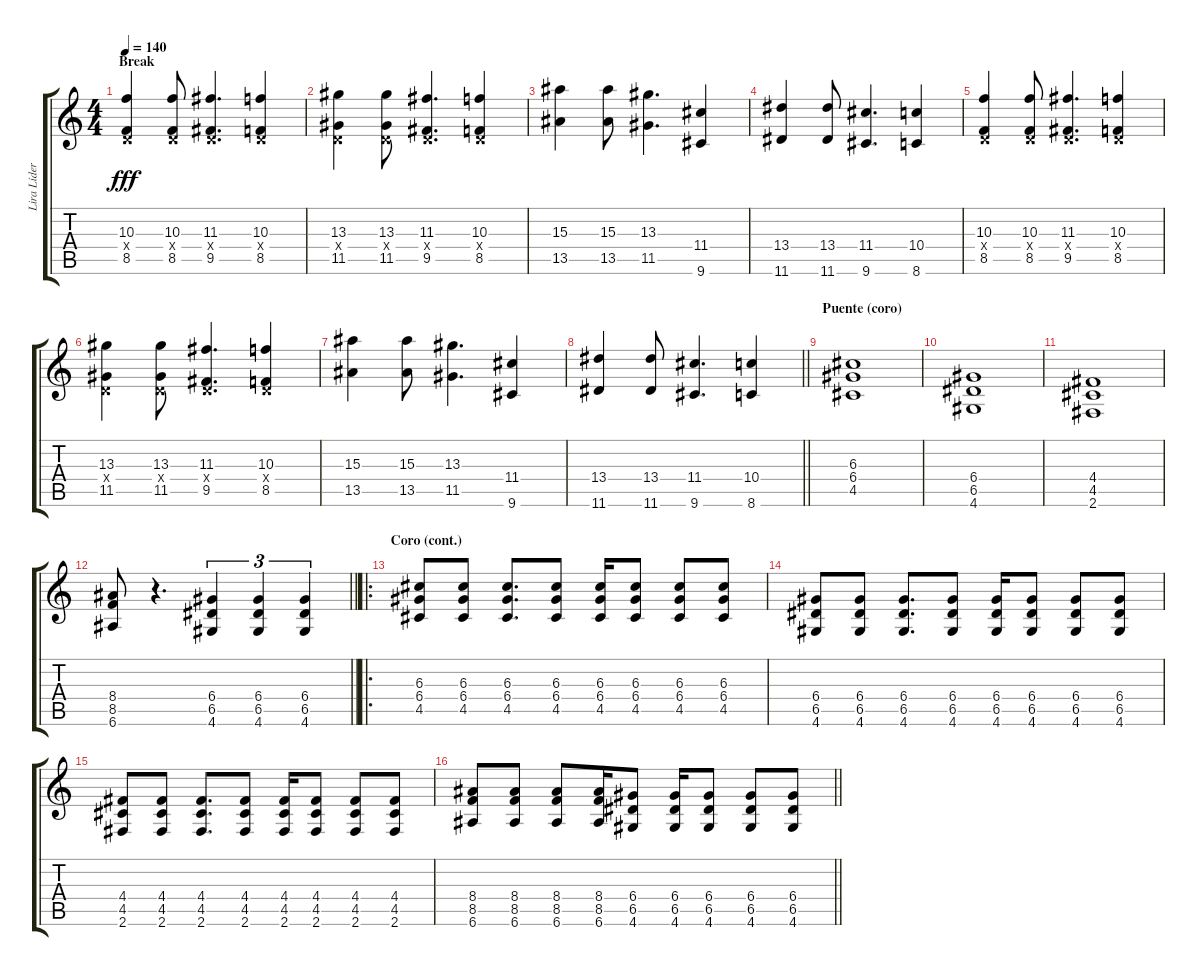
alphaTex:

\track ("Lira Líder" "Lira Líder") {instrument overdrivenguitar}
\staff {score tabs}
\tuning (E4 B3 G3 D3 A2 E2) {hide}
\ts (4 4)
\section ("" "Break")
\tempo 140
\clef g2
\ks c
(10.3 0.4{x} 8.5).4{dy fff} (10.3 0.4{x} 8.5).8 (11.3 0.4{x} 9.5).4{d} (10.3 0.4{x} 8.5).4 |
(13.3 0.4{x} 11.5).4 (13.3 0.4{x} 11.5).8 (11.3 0.4{x} 9.5).4{d} (10.3 0.4{x} 8.5).4 |
(15.3 13.5).4 (15.3 13.5).8 (13.3 11.5).4{d} (11.4 9.6).4 |
(13.4 11.6).4 (13.4 11.6).8 (11.4 9.6).4{d} (10.4 8.6).4 |
(10.3 0.4{x} 8.5).4 (10.3 0.4{x} 8.5).8 (11.3 0.4{x} 9.5).4{d} (10.3 0.4{x} 8.5).4 |
(13.3 0.4{x} 11.5).4 (13.3 0.4{x} 11.5).8 (11.3 0.4{x} 9.5).4{d} (10.3 0.4{x} 8.5).4 |
(15.3 13.5).4 (15.3 13.5).8 (13.3 11.5).4{d} (11.4 9.6).4 |
\barLineRight lightlight
(13.4 11.6).4 (13.4 11.6).8 (11.4 9.6).4{d} (10.4 8.6).4 |
\section ("" "Puente (coro)")
(6.3 6.4 4.5).1 |
(6.4 6.5 4.6).1 |
(4.4 4.5 2.6).1 |
\barLineRight lightlight
(8.4 8.5 6.6).8 r.4{d} (6.4 6.5 4.6).4{tu (3 2)} (6.4 6.5 4.6).4{tu (3 2)} (6.4 6.5 4.6).4{tu (3 2)} |
\ro
\section ("" "Coro (cont.)")
(6.3 6.4 4.5).8 (6.3 6.4 4.5).8 (6.3 6.4 4.5).8{d} (6.3 6.4 4.5).8 (6.3 6.4 4.5).16 (6.3 6.4 4.5).8 (6.3 6.4 4.5).8 (6.3 6.4 4.5).8 |
(6.4 6.5 4.6).8 (6.4 6.5 4.6).8 (6.4 6.5 4.6).8{d} (6.4 6.5 4.6).8 (6.4 6.5 4.6).16 (6.4 6.5 4.6).8 (6.4 6.5 4.6).8 (6.4 6.5 4.6).8 |
(4.4 4.5 2.6).8 (4.4 4.5 2.6).8 (4.4 4.5 2.6).8{d} (4.4 4.5 2.6).8 (4.4 4.5 2.6).16 (4.4 4.5 2.6).8 (4.4 4.5 2.6).8 (4.4 4.5 2.6).8 |
\barLineRight lightlight
(8.4 8.5 6.6).8 (8.4 8.5 6.6).8 (8.4 8.5 6.6).8 (8.4 8.5 6.6).16 (6.4 6.5 4.6).8 (6.4 6.5 4.6).16 (6.4 6.5 4.6).8 (6.4 6.5 4.6).8 (6.4 6.5 4.6).8
